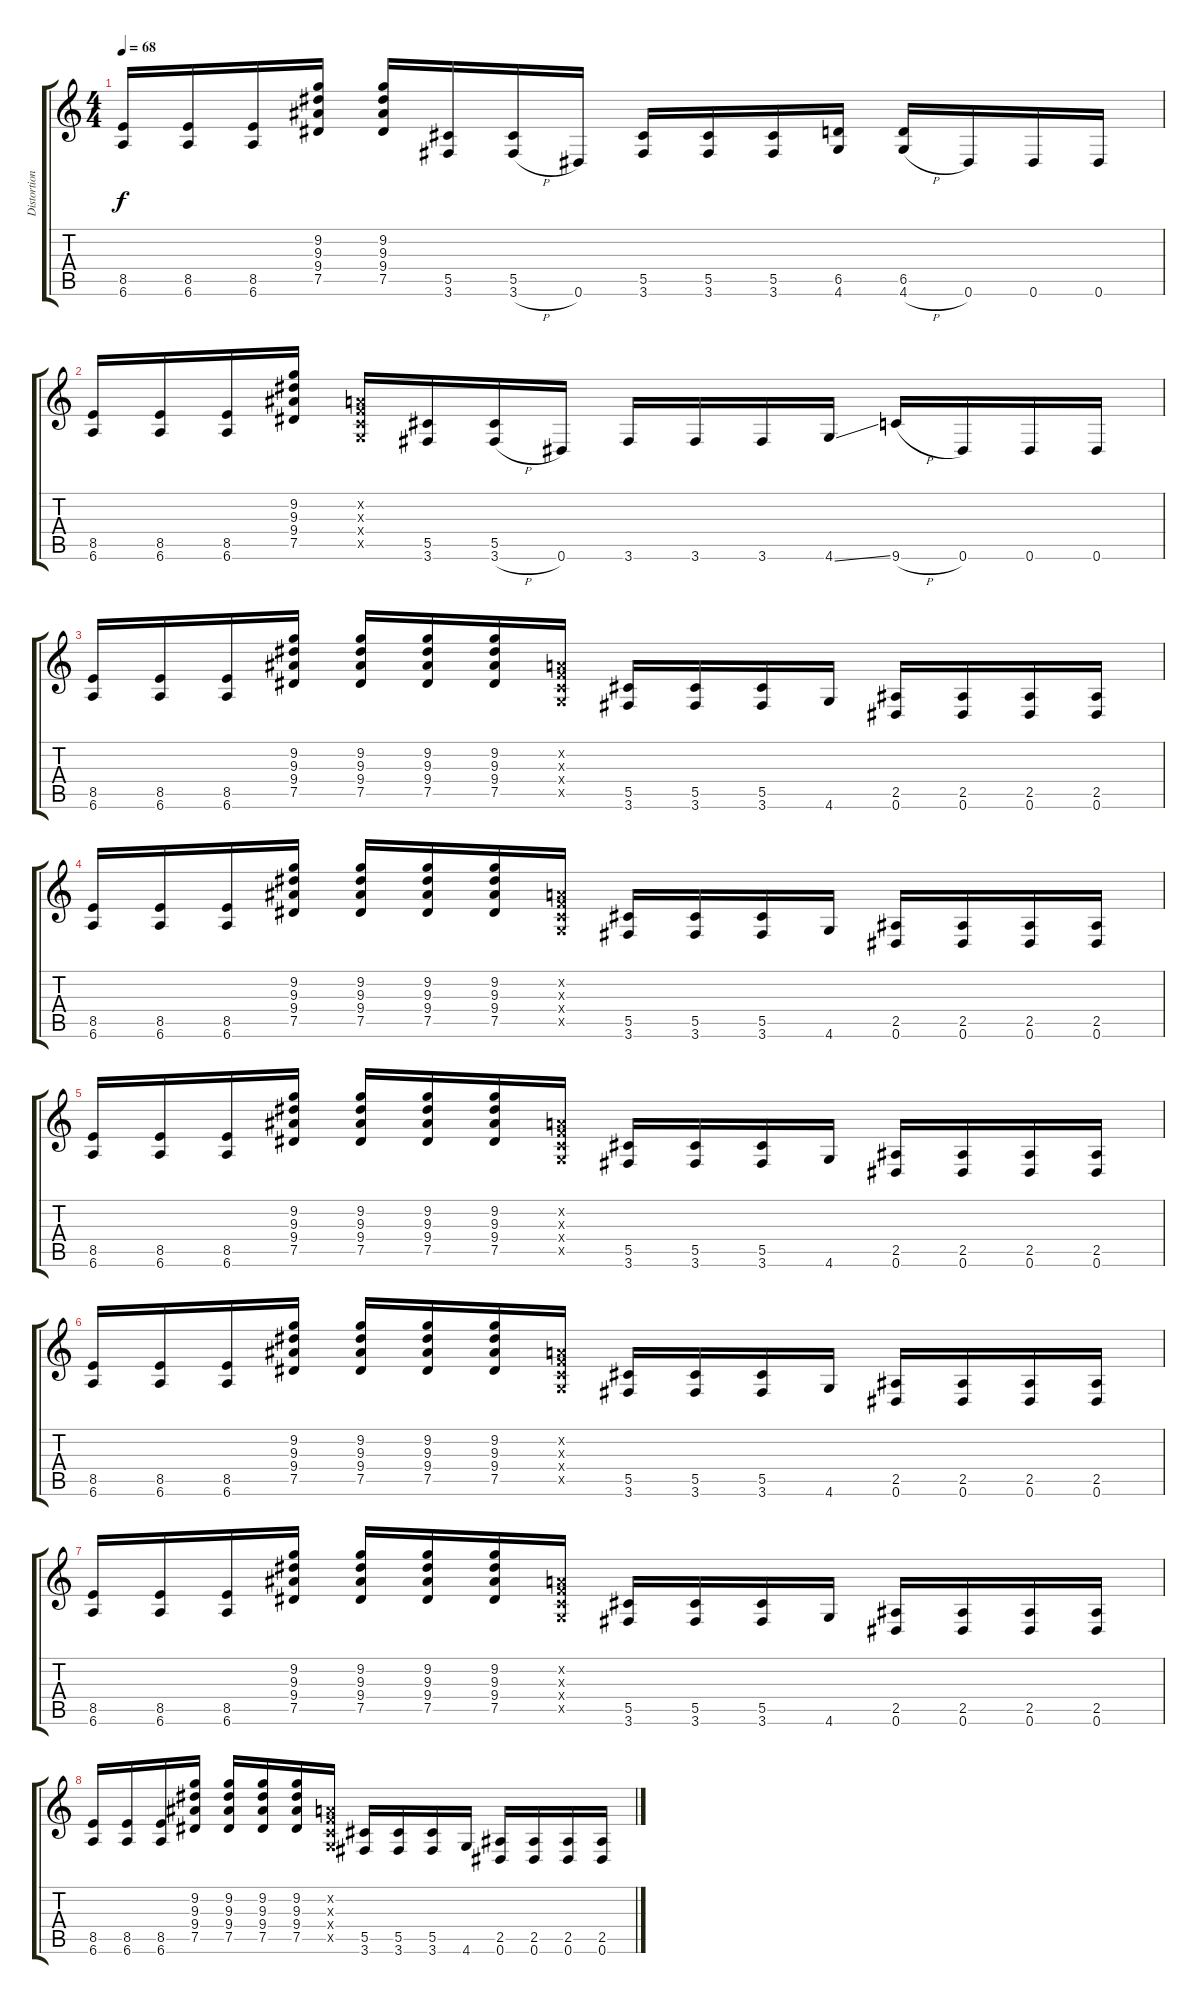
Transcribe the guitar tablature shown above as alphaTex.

\track ("Distortion Guitar" "Distortion") {instrument distortionguitar}
\staff {score tabs}
\tuning (Eb4 Bb3 Gb3 Db3 Ab2 Eb2) {hide}
\ts (4 4)
\tempo 68
\clef g2
\ks c
(8.5 6.6).16{dy f} (8.5 6.6).16 (8.5 6.6).16 (9.2 9.3 9.4 7.5).16 (9.2 9.3 9.4 7.5).16 (5.5 3.6).16 (5.5 3.6{h}).16 0.6.16 (5.5 3.6).16 (5.5 3.6).16 (5.5 3.6).16 (6.5 4.6).16 (6.5 4.6{h}).16 0.6.16 0.6.16 0.6.16 |
(8.5 6.6).16 (8.5 6.6).16 (8.5 6.6).16 (9.2 9.3 9.4 7.5).16 (-1.2{x} -1.3{x} -1.4{x} -1.5{x}).16 (5.5 3.6).16 (5.5 3.6{h}).16 0.6.16 3.6.16 3.6.16 3.6.16 4.6{ss}.16 9.6{h}.16 0.6.16 0.6.16 0.6.16 |
(8.5 6.6).16 (8.5 6.6).16 (8.5 6.6).16 (9.2 9.3 9.4 7.5).16 (9.2 9.3 9.4 7.5).16 (9.2 9.3 9.4 7.5).16 (9.2 9.3 9.4 7.5).16 (-1.2{x} -1.3{x} -1.4{x} -1.5{x}).16 (5.5 3.6).16 (5.5 3.6).16 (5.5 3.6).16 4.6.16 (2.5 0.6).16 (2.5 0.6).16 (2.5 0.6).16 (2.5 0.6).16 |
(8.5 6.6).16 (8.5 6.6).16 (8.5 6.6).16 (9.2 9.3 9.4 7.5).16 (9.2 9.3 9.4 7.5).16 (9.2 9.3 9.4 7.5).16 (9.2 9.3 9.4 7.5).16 (-1.2{x} -1.3{x} -1.4{x} -1.5{x}).16 (5.5 3.6).16 (5.5 3.6).16 (5.5 3.6).16 4.6.16 (2.5 0.6).16 (2.5 0.6).16 (2.5 0.6).16 (2.5 0.6).16 |
(8.5 6.6).16 (8.5 6.6).16 (8.5 6.6).16 (9.2 9.3 9.4 7.5).16 (9.2 9.3 9.4 7.5).16 (9.2 9.3 9.4 7.5).16 (9.2 9.3 9.4 7.5).16 (-1.2{x} -1.3{x} -1.4{x} -1.5{x}).16 (5.5 3.6).16 (5.5 3.6).16 (5.5 3.6).16 4.6.16 (2.5 0.6).16 (2.5 0.6).16 (2.5 0.6).16 (2.5 0.6).16 |
(8.5 6.6).16 (8.5 6.6).16 (8.5 6.6).16 (9.2 9.3 9.4 7.5).16 (9.2 9.3 9.4 7.5).16 (9.2 9.3 9.4 7.5).16 (9.2 9.3 9.4 7.5).16 (-1.2{x} -1.3{x} -1.4{x} -1.5{x}).16 (5.5 3.6).16 (5.5 3.6).16 (5.5 3.6).16 4.6.16 (2.5 0.6).16 (2.5 0.6).16 (2.5 0.6).16 (2.5 0.6).16 |
(8.5 6.6).16 (8.5 6.6).16 (8.5 6.6).16 (9.2 9.3 9.4 7.5).16 (9.2 9.3 9.4 7.5).16 (9.2 9.3 9.4 7.5).16 (9.2 9.3 9.4 7.5).16 (-1.2{x} -1.3{x} -1.4{x} -1.5{x}).16 (5.5 3.6).16 (5.5 3.6).16 (5.5 3.6).16 4.6.16 (2.5 0.6).16 (2.5 0.6).16 (2.5 0.6).16 (2.5 0.6).16 |
(8.5 6.6).16 (8.5 6.6).16 (8.5 6.6).16 (9.2 9.3 9.4 7.5).16 (9.2 9.3 9.4 7.5).16 (9.2 9.3 9.4 7.5).16 (9.2 9.3 9.4 7.5).16 (-1.2{x} -1.3{x} -1.4{x} -1.5{x}).16 (5.5 3.6).16 (5.5 3.6).16 (5.5 3.6).16 4.6.16 (2.5 0.6).16 (2.5 0.6).16 (2.5 0.6).16 (2.5 0.6).16
